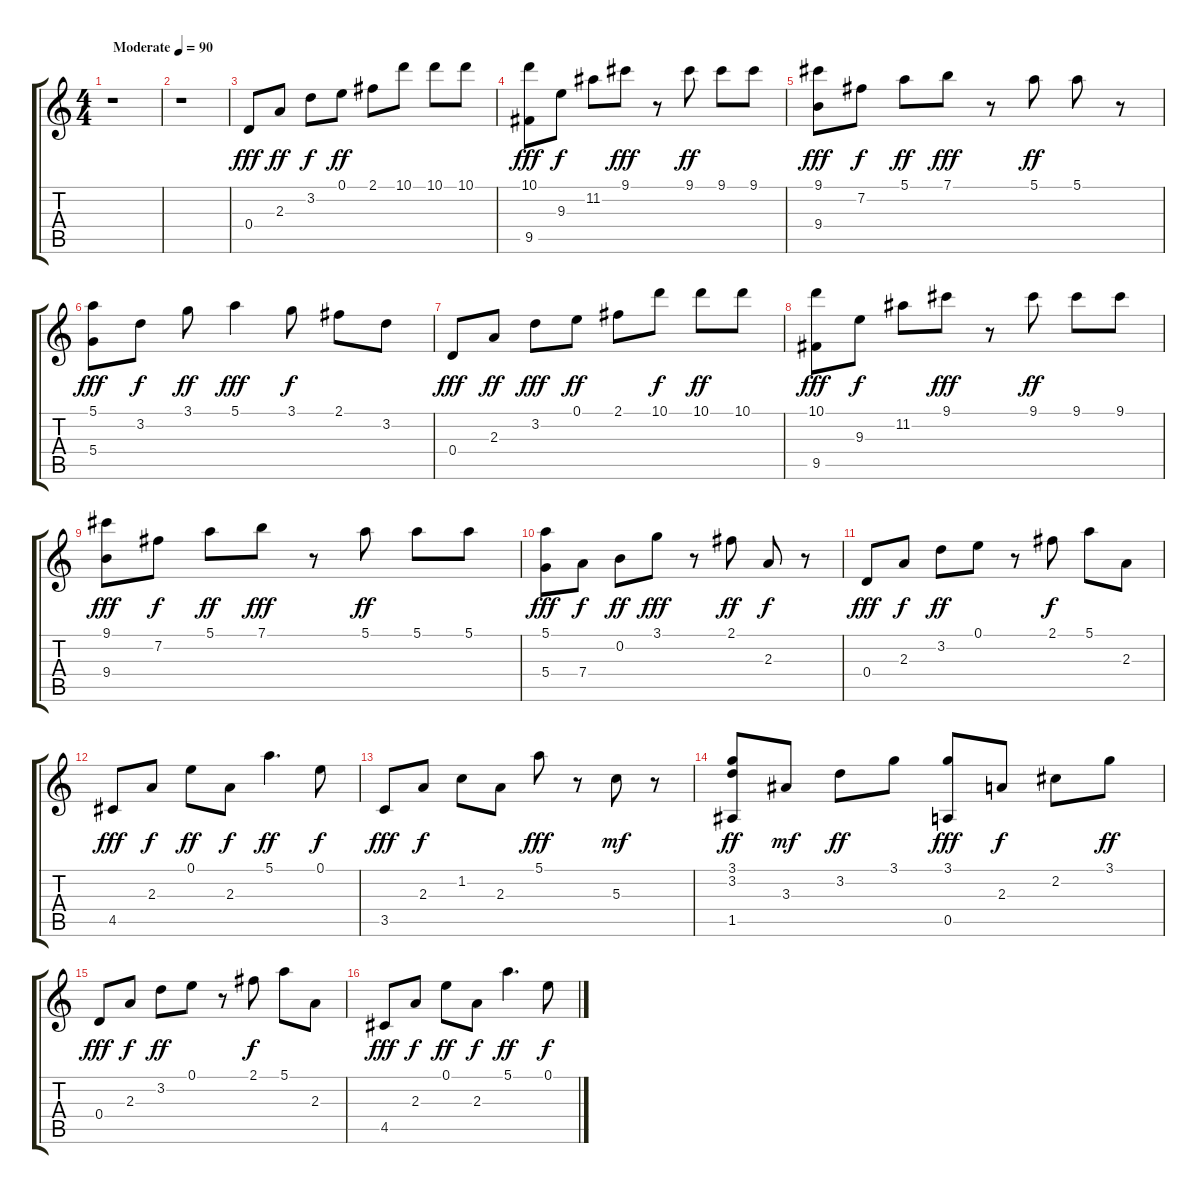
\track "" {instrument acousticguitarsteel}
\staff {score tabs}
\tuning (E4 B3 G3 D3 A2 E2) {hide}
\ts (4 4)
\tempo (90 "Moderate")
\clef g2
\ks c
r.1{dy fff instrument acousticguitarsteel} |
r.1 |
0.4.8 2.3.8{dy ff} 3.2.8{dy f} 0.1.8{dy ff} 2.1.8 10.1.8 10.1.8 10.1.8 |
(10.1 9.5).8{dy fff} 9.3.8{dy f} 11.2.8 9.1.8{dy fff} r.8 9.1.8{dy ff} 9.1.8 9.1.8 |
(9.1 9.4).8{dy fff} 7.2.8{dy f} 5.1.8{dy ff} 7.1.8{dy fff} r.8 5.1.8{dy ff} 5.1.8 r.8 |
(5.1 5.4).8{dy fff} 3.2.8{dy f} 3.1.8{dy ff} 5.1.4{dy fff} 3.1.8{dy f} 2.1.8 3.2.8 |
0.4.8{dy fff} 2.3.8{dy ff} 3.2.8{dy fff} 0.1.8{dy ff} 2.1.8 10.1.8{dy f} 10.1.8{dy ff} 10.1.8 |
(10.1 9.5).8{dy fff} 9.3.8{dy f} 11.2.8 9.1.8{dy fff} r.8 9.1.8{dy ff} 9.1.8 9.1.8 |
(9.1 9.4).8{dy fff} 7.2.8{dy f} 5.1.8{dy ff} 7.1.8{dy fff} r.8 5.1.8{dy ff} 5.1.8 5.1.8 |
(5.1 5.4).8{dy fff} 7.4.8{dy f} 0.2.8{dy ff} 3.1.8{dy fff} r.8 2.1.8{dy ff} 2.3.8{dy f} r.8 |
0.4.8{dy fff} 2.3.8{dy f} 3.2.8{dy ff} 0.1.8 r.8 2.1.8{dy f} 5.1.8 2.3.8 |
4.5.8{dy fff} 2.3.8{dy f} 0.1.8{dy ff} 2.3.8{dy f} 5.1.4{d dy ff} 0.1.8{dy f} |
3.5.8{dy fff} 2.3.8{dy f} 1.2.8 2.3.8 5.1.8{dy fff} r.8 5.3.8{dy mf} r.8 |
(3.1 3.2 1.5).8{dy ff} 3.3.8{dy mf} 3.2.8{dy ff} 3.1.8 (3.1 0.5).8{dy fff} 2.3.8{dy f} 2.2.8 3.1.8{dy ff} |
0.4.8{dy fff} 2.3.8{dy f} 3.2.8{dy ff} 0.1.8 r.8 2.1.8{dy f} 5.1.8 2.3.8 |
4.5.8{dy fff} 2.3.8{dy f} 0.1.8{dy ff} 2.3.8{dy f} 5.1.4{d dy ff} 0.1.8{dy f}
